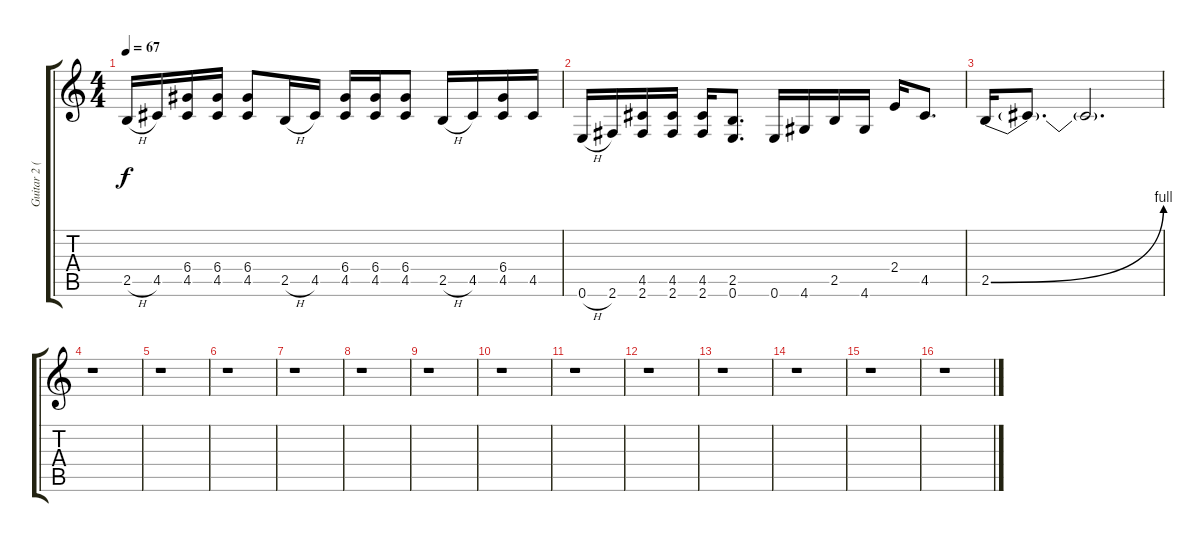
\track ("Guitar 2 (Lead)" "Guitar 2 (") {instrument distortionguitar}
\staff {score tabs}
\tuning (E4 B3 G3 D3 A2 E2) {hide}
\ts (4 4)
\tempo 67
\clef g2
\ks c
2.5{h}.16{dy f} 4.5.16 (6.4 4.5).16 (6.4 4.5).16 (6.4 4.5).8 2.5{h}.16 4.5.16 (6.4 4.5).16 (6.4 4.5).16 (6.4 4.5).8 2.5{h}.16 4.5.16 (6.4 4.5).16 4.5.16 |
0.6{h}.16 2.6.16 (4.5 2.6).16 (4.5 2.6).16 (4.5 2.6).16 (2.5 0.6).8{d} 0.6.16 4.6.16 2.5.16 4.6.16 2.4.16 4.5.8{d} |
2.5{be (bend 0 0 60 4)}.16 2.5{t}.8{d} 2.5{t}.2{d} |
r.1 |
r.1 |
r.1 |
r.1 |
r.1 |
r.1 |
r.1 |
r.1 |
r.1 |
r.1 |
r.1 |
r.1 |
r.1
